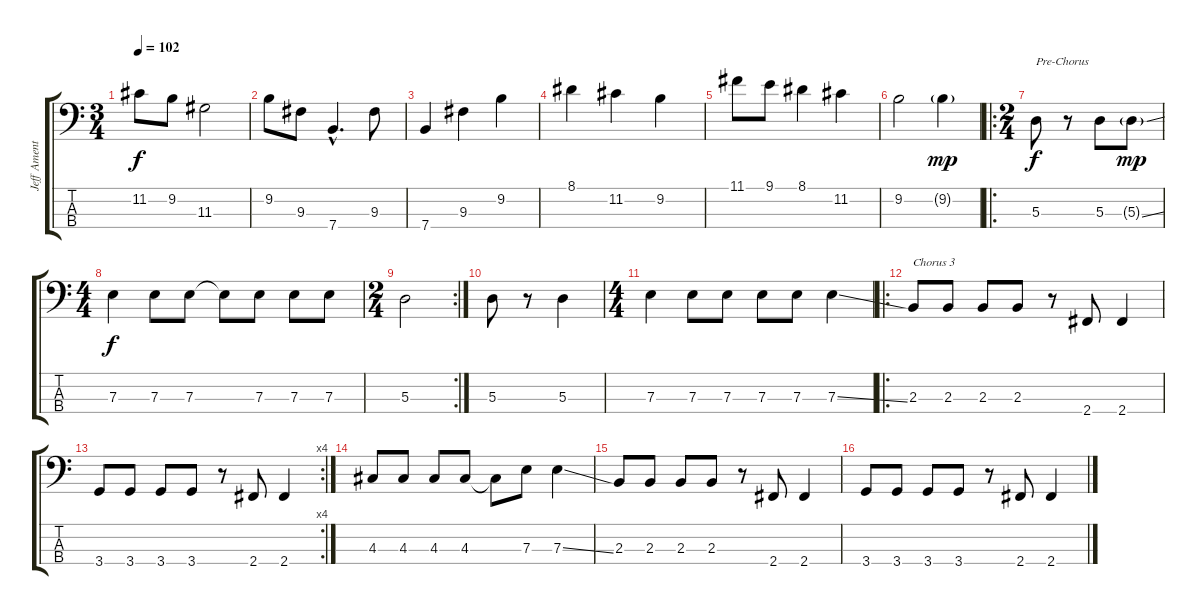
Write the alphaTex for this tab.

\track ("Jeff Ament" "Jeff Ament") {instrument electricbassfinger}
\staff {score tabs}
\tuning (G2 D2 A1 E1) {hide}
\ts (3 4)
\tempo 102
\clef f4
\ks c
11.2.8{dy f} 9.2.8 11.3.2 |
9.2.8 9.3.8 7.4{hac}.4{d} 9.3.8 |
7.4.4 9.3.4 9.2.4 |
8.1.4 11.2.4 9.2.4 |
11.1.8 9.1.8 8.1.4 11.2.4 |
9.2.2 9.2{g}.4{dy mp} |
\ro
\ts (2 4)
5.3.8{txt "Pre-Chorus" dy f} r.8 5.3.8 5.3{ss g}.8{dy mp} |
\ts (4 4)
7.3.4{dy f} 7.3.8 7.3.8 7.3{t}.8 7.3.8 7.3.8 7.3.8 |
\rc 2
\ts (2 4)
5.3.2 |
5.3.8 r.8 5.3.4 |
\ts (4 4)
7.3.4 7.3.8 7.3.8 7.3.8 7.3.8 7.3{ss}.4 |
\ro
2.3.8{txt "Chorus 3"} 2.3.8 2.3.8 2.3.8 r.8 2.4.8 2.4.4 |
\rc 4
3.4.8 3.4.8 3.4.8 3.4.8 r.8 2.4.8 2.4.4 |
4.3.8 4.3.8 4.3.8 4.3.8 4.3{t}.8 7.3.8 7.3{ss}.4 |
2.3.8 2.3.8 2.3.8 2.3.8 r.8 2.4.8 2.4.4 |
3.4.8 3.4.8 3.4.8 3.4.8 r.8 2.4.8 2.4.4
